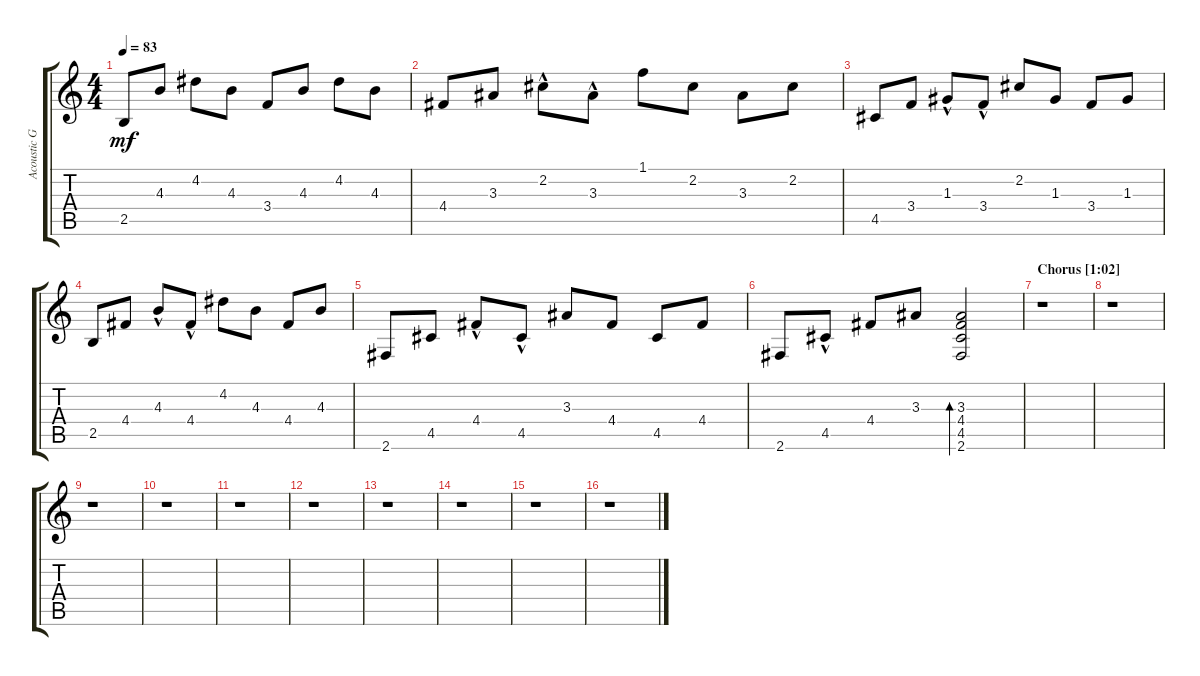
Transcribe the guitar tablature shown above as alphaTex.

\track ("Acoustic Guitar" "Acoustic G") {instrument acousticguitarnylon}
\staff {score tabs}
\tuning (E4 B3 G3 D3 A2 E2) {hide}
\ts (4 4)
\tempo 83
\clef g2
\ks c
2.5.8{dy mf} 4.3.8 4.2.8 4.3.8 3.4.8 4.3.8 4.2.8 4.3.8 |
4.4.8 3.3.8 2.2{hac}.8 3.3{hac}.8 1.1.8 2.2.8 3.3.8 2.2.8 |
4.5.8 3.4.8 1.3{hac}.8 3.4{hac}.8 2.2.8 1.3.8 3.4.8 1.3.8 |
2.5.8 4.4.8 4.3{hac}.8 4.4{hac}.8 4.2.8 4.3.8 4.4.8 4.3.8 |
2.6.8 4.5.8 4.4{hac}.8 4.5{hac}.8 3.3.8 4.4.8 4.5.8 4.4.8 |
2.6.8 4.5{hac}.8 4.4.8 3.3.8 (3.3 4.4 4.5 2.6).2{bd 60} |
\section ("" "Chorus [1:02]")
r.1 |
r.1 |
r.1 |
r.1 |
r.1 |
r.1 |
r.1 |
r.1 |
r.1 |
r.1
